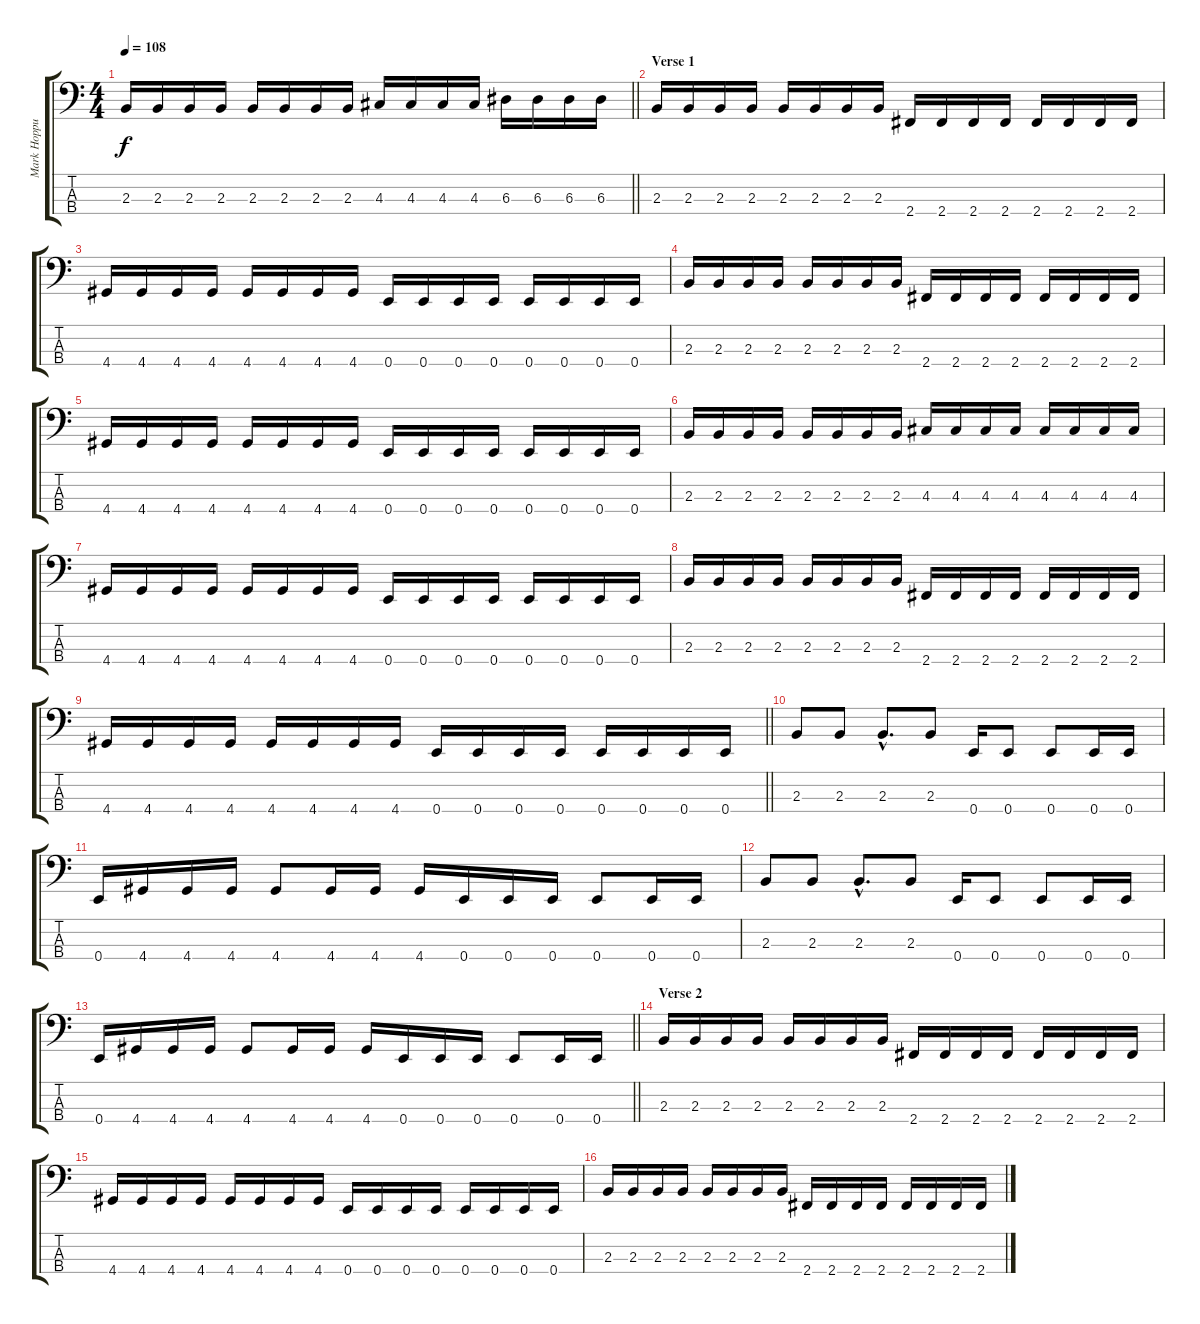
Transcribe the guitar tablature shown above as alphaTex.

\track ("Mark Hoppus" "Mark Hoppu") {instrument electricbasspick}
\staff {score tabs}
\tuning (G2 D2 A1 E1) {hide}
\ts (4 4)
\tempo 108
\clef f4
\barLineRight lightlight
\ks c
2.3.16{dy f} 2.3.16 2.3.16 2.3.16 2.3.16 2.3.16 2.3.16 2.3.16 4.3.16 4.3.16 4.3.16 4.3.16 6.3.16 6.3.16 6.3.16 6.3.16 |
\section ("" "Verse 1")
2.3.16 2.3.16 2.3.16 2.3.16 2.3.16 2.3.16 2.3.16 2.3.16 2.4.16 2.4.16 2.4.16 2.4.16 2.4.16 2.4.16 2.4.16 2.4.16 |
4.4.16 4.4.16 4.4.16 4.4.16 4.4.16 4.4.16 4.4.16 4.4.16 0.4.16 0.4.16 0.4.16 0.4.16 0.4.16 0.4.16 0.4.16 0.4.16 |
2.3.16 2.3.16 2.3.16 2.3.16 2.3.16 2.3.16 2.3.16 2.3.16 2.4.16 2.4.16 2.4.16 2.4.16 2.4.16 2.4.16 2.4.16 2.4.16 |
4.4.16 4.4.16 4.4.16 4.4.16 4.4.16 4.4.16 4.4.16 4.4.16 0.4.16 0.4.16 0.4.16 0.4.16 0.4.16 0.4.16 0.4.16 0.4.16 |
2.3.16 2.3.16 2.3.16 2.3.16 2.3.16 2.3.16 2.3.16 2.3.16 4.3.16 4.3.16 4.3.16 4.3.16 4.3.16 4.3.16 4.3.16 4.3.16 |
4.4.16 4.4.16 4.4.16 4.4.16 4.4.16 4.4.16 4.4.16 4.4.16 0.4.16 0.4.16 0.4.16 0.4.16 0.4.16 0.4.16 0.4.16 0.4.16 |
2.3.16 2.3.16 2.3.16 2.3.16 2.3.16 2.3.16 2.3.16 2.3.16 2.4.16 2.4.16 2.4.16 2.4.16 2.4.16 2.4.16 2.4.16 2.4.16 |
\barLineRight lightlight
4.4.16 4.4.16 4.4.16 4.4.16 4.4.16 4.4.16 4.4.16 4.4.16 0.4.16 0.4.16 0.4.16 0.4.16 0.4.16 0.4.16 0.4.16 0.4.16 |
\section ("" "")
2.3.8 2.3.8 2.3{hac}.8{d} 2.3.8 0.4.16 0.4.8 0.4.8 0.4.16 0.4.16 |
0.4.16 4.4.16 4.4.16 4.4.16 4.4.8 4.4.16 4.4.16 4.4.16 0.4.16 0.4.16 0.4.16 0.4.8 0.4.16 0.4.16 |
2.3.8 2.3.8 2.3{hac}.8{d} 2.3.8 0.4.16 0.4.8 0.4.8 0.4.16 0.4.16 |
\barLineRight lightlight
0.4.16 4.4.16 4.4.16 4.4.16 4.4.8 4.4.16 4.4.16 4.4.16 0.4.16 0.4.16 0.4.16 0.4.8 0.4.16 0.4.16 |
\section ("" "Verse 2")
2.3.16 2.3.16 2.3.16 2.3.16 2.3.16 2.3.16 2.3.16 2.3.16 2.4.16 2.4.16 2.4.16 2.4.16 2.4.16 2.4.16 2.4.16 2.4.16 |
4.4.16 4.4.16 4.4.16 4.4.16 4.4.16 4.4.16 4.4.16 4.4.16 0.4.16 0.4.16 0.4.16 0.4.16 0.4.16 0.4.16 0.4.16 0.4.16 |
2.3.16 2.3.16 2.3.16 2.3.16 2.3.16 2.3.16 2.3.16 2.3.16 2.4.16 2.4.16 2.4.16 2.4.16 2.4.16 2.4.16 2.4.16 2.4.16
